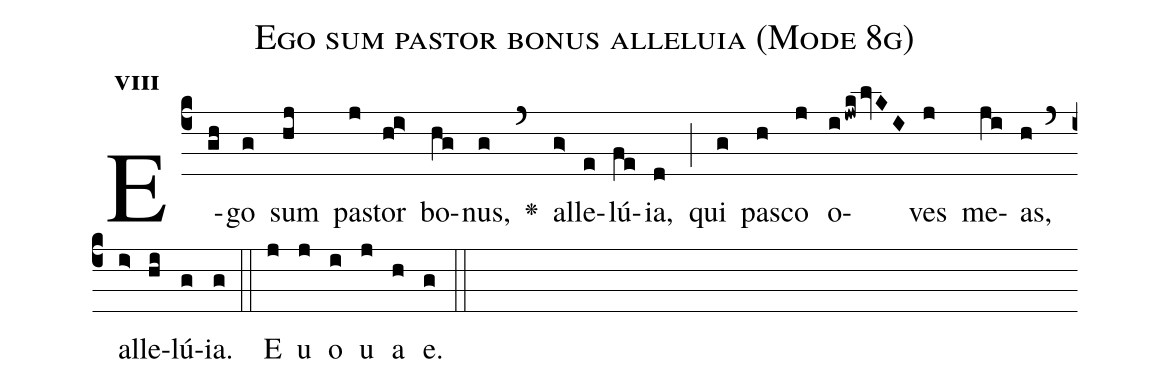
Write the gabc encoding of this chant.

name:Ego sum pastor bonus alleluia (Mode 8g);
office-part:Antiphona;
mode:8;
%%
initial-style: 1;
name: Ego sum pastor bonus alleluia
book: Antiphonae & Responsoria/Tomus II, p. 201;
occasion: Hebdomada IV Paschae Feria V;
office-part: Vesperae Ant E;
user-notes: ;
commentary: ;
annotation: 8g;
centering-scheme: english;
fontsize: 12;
font: OFLSortsMillGoudy;
height: 11;
width: 4.5;
%%
(c4)E(gh)go(g) sum(hj) pa(j)stor(hi>) bo(hg)nus,(g) <v>\greheightstar</v>(`) al(g>)le(e)lú(fe)ia,(d) (;) qui(g) pa(h)sco(j) o(ijwklvKI)ves(j) me(ji)as,(h) (`) al(i>)le(hi)lú(g)ia.(g) (::)
E(j) u(j) o(i) u(j) a(h) e.(g) (::)
